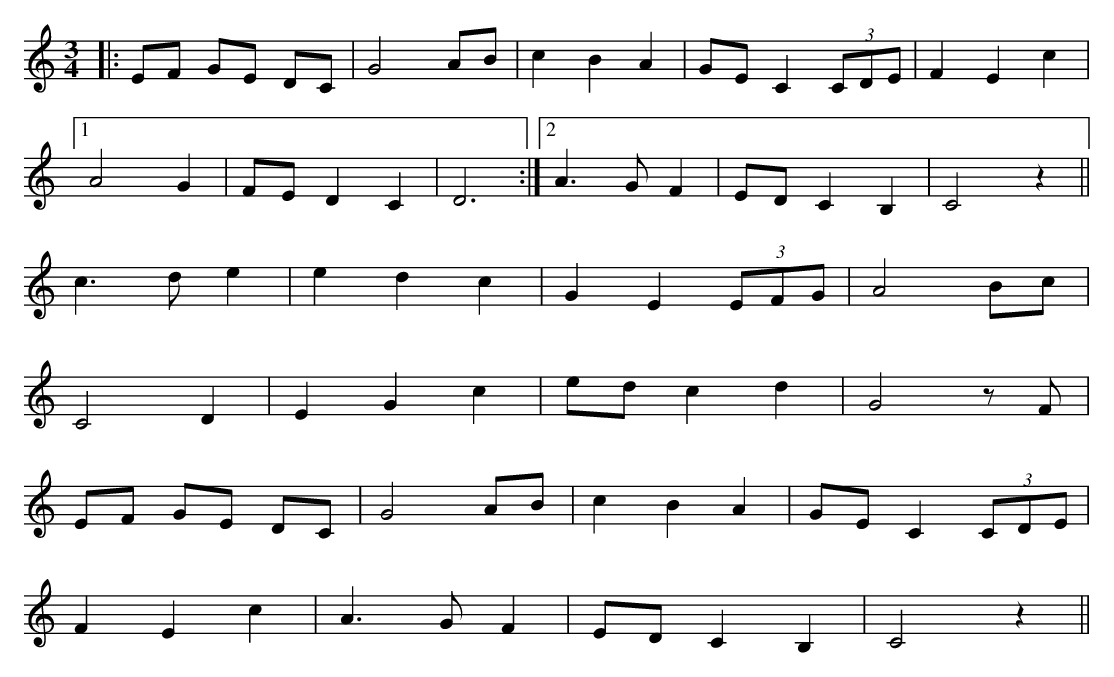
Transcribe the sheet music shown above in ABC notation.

X:1
M:3/4
K:C
|:EF GE DC|G4 AB|c2 B2 A2|GE C2 (3CDE|F2 E2 c2|
[1 A4 G2|FE D2 C2|D6:|2 A3 G F2|ED C2 B,2|C4 z2||
c3 d e2|e2 d2 c2|G2 E2 (3EFG|A4 Bc|
C4 D2|E2 G2 c2|ed c2 d2|G4 z F|
EF GE DC|G4 AB|c2 B2 A2|GE C2 (3CDE|
F2 E2 c2|A3 G F2|ED C2 B,2|C4 z2||
